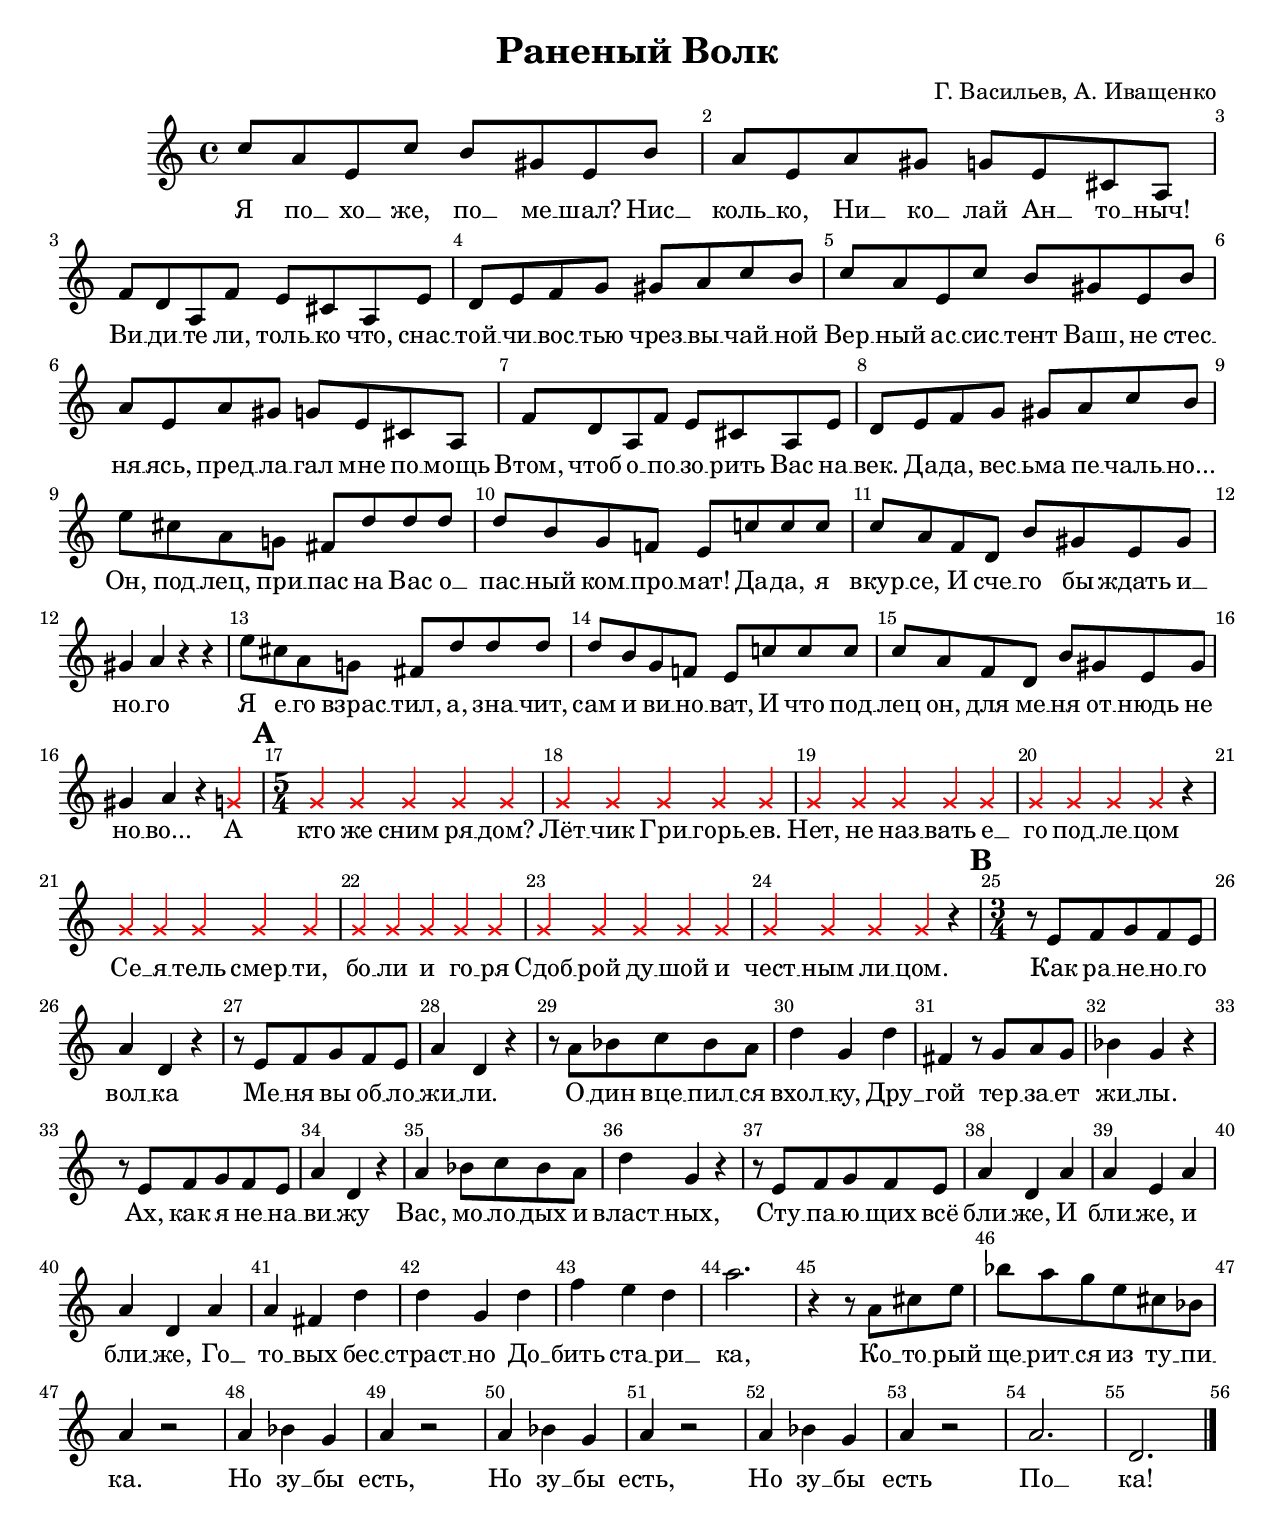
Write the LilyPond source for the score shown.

\version "2.22.0"


\paper {
  #(set-paper-size "letter")
}

scoreSetup = {
  \set Score.markFormatter = #format-mark-box-numbers
  \override Score.BarNumber.break-visibility = ##(#t #t #t)
}

relativeSetup = {
  \accidentalStyle modern
}

chordsSetup = {
  \set chordChanges = ##t
}

mkvThree =
#(define-scheme-function 
  (music)
  (ly:music?)
  #{
    \new Voice {  
      \voiceThree
      \magnifyMusic 0.63 {
        \override Score.SpacingSpanner.spacing-increment = #(* 1.2 0.63)
        $music
      }
    }
  #}
)

mkvTwo =
#(define-scheme-function 
  (music)
  (ly:music?)
  #{
    \new Voice {  
      \voiceTwo
      $music
    }
  #}
)

mkvOne =
#(define-scheme-function 
  (music)
  (ly:music?)
  #{
    \voiceOne
    $music
  #}
)

mkvOneThree =
#(define-scheme-function 
  (one three)
  (ly:music? ly:music?)
  #{
  <<
    \mkvOne { $one }
    \mkvThree { $three }
  >> 
  \oneVoice
  #}
)

mkvOneTwo =
#(define-scheme-function 
  (one two)
  (ly:music? ly:music?)
  #{
  <<
    \mkvOne { $one }
    \mkvTwo { $two }
  >> 
  \oneVoice
  #}
)

todo =
#(define-scheme-function 
  (music)
  (ly:music?)
  #{
    \xNote { 
      \override NoteHead.color = #red
      \override Stem.color = #red
      $music 
      \override NoteHead.color = #black
      \override Stem.color = #black
    }
  #}
)


\header {
  title = "Раненый Волк"
  composer = "Г. Васильев, А. Иващенко"
}

\score {

{

\scoreSetup

<<
  \chords {
    \chordsSetup
  }

  \relative c'' {
    \relativeSetup

    c8 a e c'8 b gis e b'
    a e a gis g e cis a
    f' d a f' e cis a e'
    d e f g gis a c b

    c8 a e c'8 b gis e b'
    a e a gis g e cis a
    f' d a f' e cis a e'
    d e f g gis a c b

    e cis a g fis d' d d
    d b g f e c' c c
    c a f d b' gis e gis
    gis4 a r r 

    e'8 cis a g fis d' d d
    d b g f e c' c c
    c a f d b' gis e gis
    gis4 a r

    \todo { g4 }


    % 1
    \mark \default
    \time 5/4
    
    \todo {
        g4 g g g g
        g g g g g

        g g g g g
        g g g g r
        
        g g g g g
        g g g g g

        g g g g g
        g g g g r
    }

    % 2
    \mark \default
    \time 3/4

    r8 e f g f e
    a4 d,4 r

    r8 e f g f e
    a4 d,4 r

    r8 a' bes c bes a
    d4 g,4 d'4

    fis,4 r8 g a g
    bes4 g4 r 

    r8 e f g f e
    a4 d,4 r

    a'4 bes8 c bes a
    d4 g,4 r

    r8 e f g f e
    a4 d,4 a'4
    a4 e4 a4
    a4 d,4 a'4
    a fis d'
    d g, d'
    f e d
    a'2.
    r4 r8

    a,8 cis e bes' a g
    e cis bes a4 r2

    a4 bes g a r2
    a4 bes g a r2
    a4 bes g a r2
    a2. d,2.

    % \fine
    \bar "|."
  }

  \addlyrics {
    Я по __ хо __ же, по __ ме __ шал? 
    Нис __ коль __ ко, Ни __ ко __ лай Ан __ то __ ныч! 
    Ви __ ди __ те ли, толь __ ко что, снас __ той __ чи __ вос __ тью чрез __ вы __ чай __ ной 
    Вер __ ный ас __ сис __ тент Ваш, не стес __ ня __ ясь, пред __ ла __ гал мне по __ мощь 
    Втом, чтоб о __ по __ зо __ рить Вас на __ век. 
    Да -- да, вес __ ьма пе __ чаль __ но... 
    Он, под __ лец, при __ пас на Вас о __ пас __ ный ком __ про __ мат! 
    Да -- да, я вкур __ се, 
    И сче __ го бы ждать и __ но __ го 
    Я е __ го взрас __ тил, а, зна __ чит, сам и ви __ но __ ват, 
    И что под __ лец он, для ме __ ня от __ нюдь не но __ во... 

    % 1
    А кто же сним ря __ дом? Лёт __ чик Гри __ горь __ ев. 
    Нет, не наз __ вать е __ го под __ ле __ цом
    Се __ я __ тель смер __ ти, бо __ ли и го __ ря 
    Сдоб __ рой ду __ шой и чест __ ным ли __ цом. 

    % 2
    Как ра __ не __ но __ го вол __ ка 
    Ме __ ня вы об __ ло __ жи __ ли. 
    О __ дин вце __ пил __ ся вхол __ ку, 
    Дру __ гой тер __ за __ ет жи __ лы. 

    Ах, как я не __ на __ ви __ жу 
    Вас, мо __ ло __ дых и власт __ ных, 
    Сту __ па __ ю __ щих всё бли __ же, 
    И бли __ же, и бли __ же, 
    Го __ то __ вых бес __ страст __ но 
    До __ бить ста __ ри __ ка, 
    Ко __ то __ рый ще __ рит __ ся из ту __ пи __ ка. 
    Но зу __ бы есть, 
    Но зу __ бы есть, 
    Но зу __ бы есть 
    По __ ка! 
  }
>>
}
}
